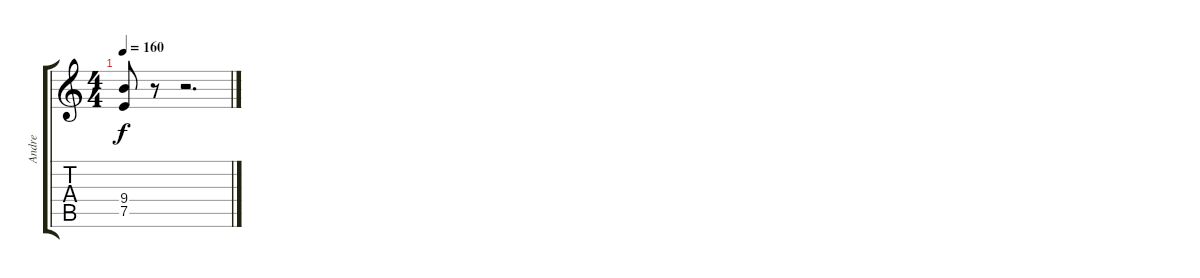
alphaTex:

\track ("Andre" "Andre") {instrument overdrivenguitar}
\staff {score tabs}
\tuning (E4 B3 G3 D3 A2 E2) {hide}
\ts (4 4)
\tempo 160
\clef g2
\ks c
(9.4 7.5).8{dy f} r.8 r.2{d}
